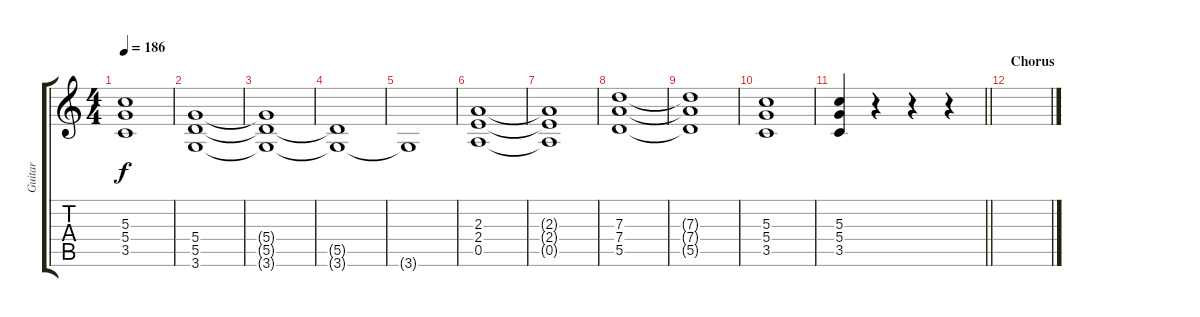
\track ("Guitar" "Guitar") {instrument distortionguitar}
\staff {score tabs}
\tuning (E4 B3 G3 D3 A2 E2) {hide}
\ts (4 4)
\tempo 186
\clef g2
\ks c
(5.3{t} 5.4{t} 3.5{t}).1{dy f} |
(5.4 5.5 3.6).1 |
(5.4{t} 5.5{t} 3.6{t}).1 |
(5.5{t} 3.6{t}).1 |
3.6{t}.1 |
(2.3 2.4 0.5).1 |
(2.3{t} 2.4{t} 0.5{t}).1 |
(7.3 7.4 5.5).1 |
(7.3{t} 7.4{t} 5.5{t}).1 |
(5.3 5.4 3.5).1 |
\barLineRight lightlight
(5.3 5.4 3.5).4 r.4 r.4 r.4 |
\section ("" "Chorus")
